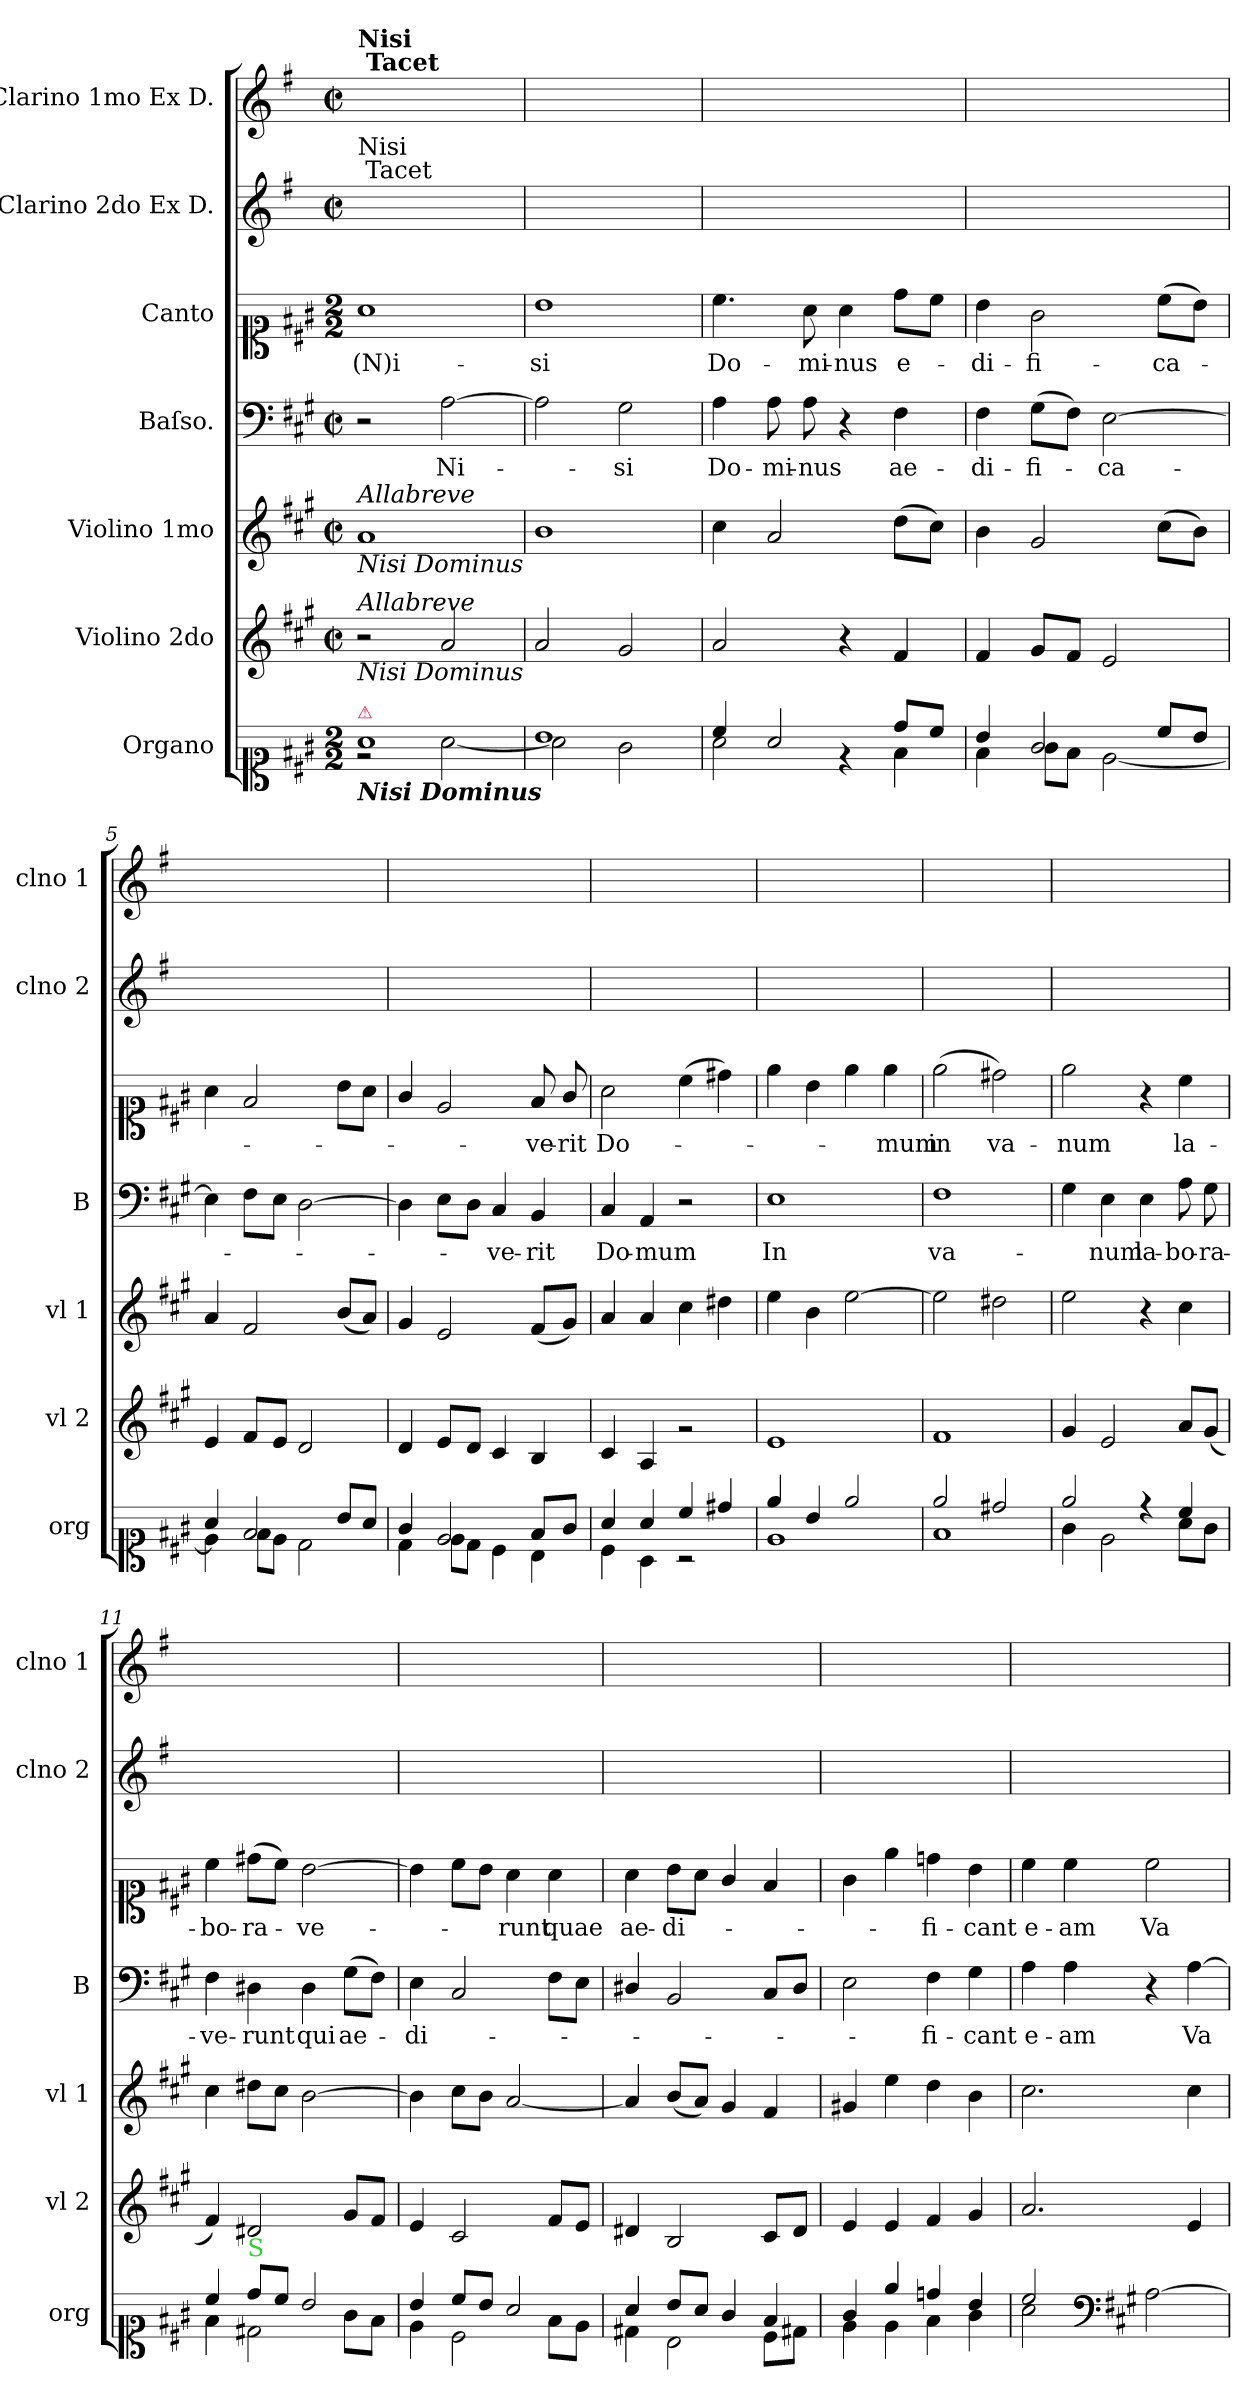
**kern	**kern	**kern	**kern	**text	**kern	**text	**kern	**kern
*part7	*part6	*part5	*part4	*part4	*part3	*part3	*part2	*part1
*staff7	*staff6	*staff5	*staff4	*staff4	*staff3	*staff3	*staff2	*staff1
*I"Organo	*I"Violino 2do	*I"Violino 1mo	*I"Baſso.	*	*I"Canto	*	*I"Clarino 2do Ex D.	*I"Clarino 1mo Ex D.
*I'org	*I'vl 2	*I'vl 1	*I'B	*	*	*	*I'clno 2	*I'clno 1
*clefC1	*clefG2	*clefG2	*clefF4	*	*clefC1	*	*clefG2	*clefG2
*	*	*	*	*	*	*	*ITrd-1c-2	*ITrd-1c-2
*k[f#c#g#]	*k[f#c#g#]	*k[f#c#g#]	*k[f#c#g#]	*	*k[f#c#g#]	*	*k[f#c#g#]	*k[f#c#g#]
*M2/2	*M2/2	*M2/2	*M2/2	*	*M2/2	*	*M2/2	*M2/2
*	*met(c|)	*met(c|)	*met(c|)	*	*	*	*met(c|)	*met(c|)
=1	=1	=1	=1	=1	=1	=1	=1	=1
*^	*	*	*	*	*	*	*	*
!	!	!	!	!	!	!	!	!	!LO:TX:a:B:t=Nisi\n Tacet
!	!	!	!	!	!	!	!	!LO:TX:a:t=Nisi\n Tacet	!
!	!	!	!LO:TX:b:i:t=Nisi Dominus	!	!	!	!	!	!
!	!	!	!LO:TX:a:i:t=Allabreve	!	!	!	!	!	!
!	!	!LO:TX:b:i:t=Nisi Dominus	!	!	!	!	!	!	!
!	!	!LO:TX:a:i:t=Allabreve	!	!	!	!	!	!	!
!LO:TX:b:Bi:t=Nisi Dominus	!	!	!	!	!	!	!	!	!
!LO:TX:a:color=crimson:t=⚠	!	!	!	!	!	!	!	!	!
1a	2re	2r	1a	2r	.	1a	(N)i-	1ryy	1ryy
.	[2a\	2a/	.	[2A\	Ni-	.	.	.	.
=2	=2	=2	=2	=2	=2	=2	=2	=2	=2
1b	2a\]	2a/	1b	2A\]	.	1b	-si	1ryy	1ryy
.	2g#\	2g#/	.	2G#\	-si	.	.	.	.
=3	=3	=3	=3	=3	=3	=3	=3	=3	=3
4cc#/	2a\	2a/	4cc#\	4A\	Do-	4.cc#\	Do-	1ryy	1ryy
2a/	.	.	2a/	8A\	-mi-	.	.	.	.
.	.	.	.	8A\	-nus	8a\	-mi-	.	.
.	4re	4r	.	4r	.	4a\	-nus	.	.
8dd/L	4f#\	4f#/	(8dd\L	4F#\	ae-	8dd\L	e-	.	.
8cc#/J	.	.	8cc#\J)	.	.	8cc#\J	.	.	.
=4	=4	=4	=4	=4	=4	=4	=4	=4	=4
4b/	4f#\	4f#/	4b\	4F#\	-di-	4b\	-di-	1ryy	1ryy
2g#/	8g#\L	8g#/L	2g#/	(8G#\L	-fi-	2g#\	-fi-	.	.
.	8f#\J	8f#/J	.	8F#\J)	.	.	.	.	.
.	[2e\	2e/	.	[2E\	-ca-	.	.	.	.
8cc#/L	.	.	(8cc#\L	.	.	(8cc#\L	-ca-	.	.
8b/J	.	.	8b\J)	.	.	8b\J)	.	.	.
=5	=5	=5	=5	=5	=5	=5	=5	=5	=5
4a/	4e\]	4e/	4a/	4E\]	.	4a\	.	1ryy	1ryy
2f#/	8f#\L	8f#/L	2f#/	8F#\L	.	2f#/	.	.	.
.	8e\J	8e/J	.	8E\J	.	.	.	.	.
.	2d\	2d/	.	[2D\	.	.	.	.	.
8b/L	.	.	(8b/L	.	.	8b\L	.	.	.
8a/J	.	.	8a/J)	.	.	8a\J	.	.	.
=6	=6	=6	=6	=6	=6	=6	=6	=6	=6
4g#/	4d\	4d/	4g#/	4D\]	.	4g#/	.	1ryy	1ryy
2e/	8e\L	8e/L	2e/	8E\L	.	2e/	.	.	.
.	8d\J	8d/J	.	8D\J	.	.	.	.	.
.	4c#\	4c#/	.	4C#/	-ve-	.	.	.	.
8f#/L	4B\	4B/	(8f#/L	4BB/	-rit	8f#/	-ve-	.	.
8g#/J	.	.	8g#/J)	.	.	8g#/	-rit	.	.
=7	=7	=7	=7	=7	=7	=7	=7	=7	=7
4a/	4c#\	4c#/	4a/	4C#/	Do-	2a\	Do-	1ryy	1ryy
4a/	4A\	4A/	4a/	4AA/	-mum	.	.	.	.
4cc#/	2r	2rg	4cc#\	2r	.	(4cc#\	.	.	.
4dd#X/	.	.	4dd#X\	.	.	4dd#X\)	.	.	.
=8	=8	=8	=8	=8	=8	=8	=8	=8	=8
4ee/	1e	1e	4ee\	1E	In	4ee\	.	1ryy	1ryy
4b/	.	.	4b\	.	.	4b\	.	.	.
2ee/	.	.	[2ee\	.	.	4ee\	.	.	.
.	.	.	.	.	.	4ee\	-mum	.	.
=9	=9	=9	=9	=9	=9	=9	=9	=9	=9
2ee/	1f#	1f#	2ee\]	1F#	va-	(2ee\	in	1ryy	1ryy
2dd#X/	.	.	2dd#X\	.	.	2dd#X\)	va-	.	.
=10	=10	=10	=10	=10	=10	=10	=10	=10	=10
2ee/	4g#\	4g#/	2ee\	4G#\	.	2ee\	-num	1ryy	1ryy
.	2e\	2e/	.	4E\	-num	.	.	.	.
4rdd	.	.	4r	4E\	la-	4r	.	.	.
4cc#/	8a\L	8a/L	4cc#\	8A\	-bo-	4cc#\	la-	.	.
.	8g#\J	(8g#/J	.	8G#\	-ra-	.	.	.	.
=11	=11	=11	=11	=11	=11	=11	=11	=11	=11
4cc#/	4f#\	4f#/)	4cc#\	4F#\	-ve-	4cc#\	-bo-	1ryy	1ryy
!LO:TX:a:color=limegreen:t=S	!	!	!	!	!	!	!	!	!
8dd/L	2d#X\	2d#X/	8dd#X\L	4D#X\	-runt	(8dd#X\L	-ra-	.	.
8cc#/J	.	.	8cc#\J	.	.	8cc#\J)	.	.	.
2b/	.	.	[2b\	4D#\	qui	[2b\	-ve-	.	.
.	8g#\L	8g#/L	.	(8G#\L	ae-	.	.	.	.
.	8f#\J	8f#/J	.	8F#\J)	.	.	.	.	.
=12	=12	=12	=12	=12	=12	=12	=12	=12	=12
4b/	4e\	4e/	4b\]	4E\	-di-	4b\]	.	1ryy	1ryy
8cc#/L	2c#\	2c#/	8cc#\L	2C#/	.	8cc#\L	.	.	.
8b/J	.	.	8b\J	.	.	8b\J	.	.	.
2a/	.	.	[2a/	.	.	4a\	-runt	.	.
.	8f#\L	8f#/L	.	8F#\L	.	4a\	quae	.	.
.	8e\J	8e/J	.	8E\J	.	.	.	.	.
=13	=13	=13	=13	=13	=13	=13	=13	=13	=13
4a/	4d#X\	4d#X/	4a/]	4D#X/	.	4a\	ae-	1ryy	1ryy
8b/L	2B\	2B/	(8b/L	2BB/	.	8b\L	-di-	.	.
8a/J	.	.	8a/J)	.	.	8a\J	.	.	.
4g#/	.	.	4g#/	.	.	4g#/	.	.	.
4f#/	8c#\L	8c#/L	4f#/	8C#/L	.	4f#/	.	.	.
.	8d#X\J	8d#/J	.	8D#/J	.	.	.	.	.
=14	=14	=14	=14	=14	=14	=14	=14	=14	=14
4g#/	4e\	4e/	4g#X/	2E\	.	4g#\	.	1ryy	1ryy
4ee/	4e\	4e/	4ee\	.	.	4ee\	.	.	.
4ddn/	4f#\	4f#/	4dd\	4F#\	-fi-	4ddn\	-fi-	.	.
4b/	4g#\	4g#/	4b\	4G#\	-cant	4b\	-cant	.	.
=15	=15	=15	=15	=15	=15	=15	=15	=15	=15
2cc#/	2a\	2.a/	2.cc#\	4A\	e-	4cc#\	e-	1ryy	1ryy
.	.	.	.	4A\	-am	4cc#\	-am	.	.
*clefF4	*	*	*	*	*	*	*	*	*
*k[f#c#g#]	*	*	*	*	*	*	*	*	*
[2A\	2ryy	.	.	4r	.	2cc#\	Va-	.	.
.	.	4e/	4cc#\	[4A\	Va-	.	.	.	.
*v	*v	*	*	*	*	*	*	*	*
=	=	=	=	=	=	=	=	=
*-	*-	*-	*-	*-	*-	*-	*-	*-
